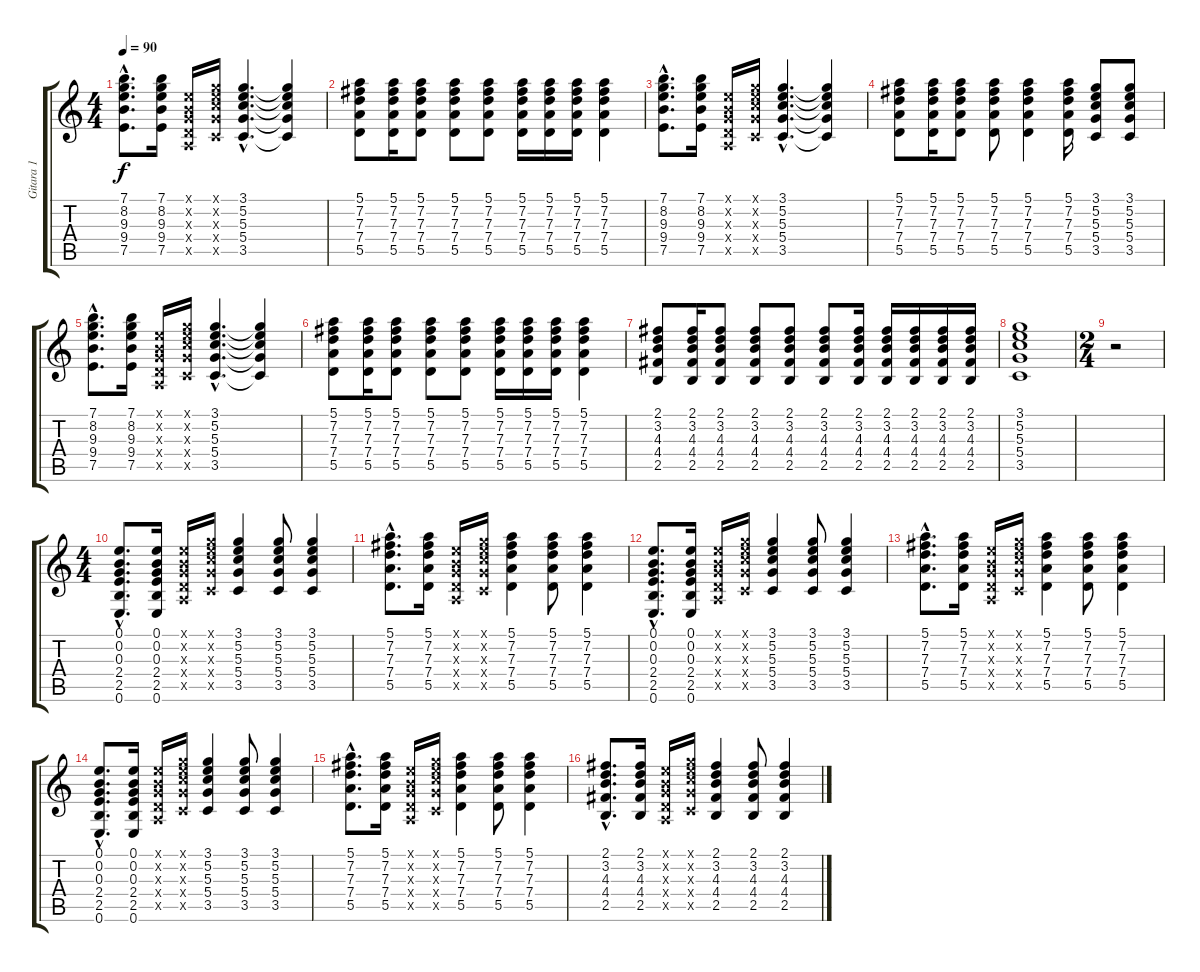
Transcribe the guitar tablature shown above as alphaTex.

\track ("Gitara 1" "Gitara 1") {instrument acousticguitarnylon}
\staff {score tabs}
\tuning (E4 B3 G3 D3 A2 E2) {hide}
\ts (4 4)
\tempo 90
\clef g2
\ks c
(7.1{hac} 8.2{hac} 9.3{hac} 9.4{hac} 7.5{hac}).8{d dy f instrument acousticguitarnylon} (7.1 8.2 9.3 9.4 7.5).16 (0.1{x} 0.2{x} 0.3{x} 0.4{x} 0.5{x}).16 (3.1{x} 5.2{x} 5.3{x} 5.4{x} 3.5{x}).16 (3.1{hac} 5.2{hac} 5.3{hac} 5.4{hac} 3.5{hac}).4{d} (3.1{t} 5.2{t} 5.3{t} 5.4{t} 3.5{t}).4 |
(5.1 7.2 7.3 7.4 5.5).8 (5.1 7.2 7.3 7.4 5.5).16 (5.1 7.2 7.3 7.4 5.5).8 (5.1 7.2 7.3 7.4 5.5).8 (5.1 7.2 7.3 7.4 5.5).8 (5.1 7.2 7.3 7.4 5.5).16 (5.1 7.2 7.3 7.4 5.5).16 (5.1 7.2 7.3 7.4 5.5).16 (5.1 7.2 7.3 7.4 5.5).4 |
(7.1{hac} 8.2{hac} 9.3{hac} 9.4{hac} 7.5{hac}).8{d} (7.1 8.2 9.3 9.4 7.5).16 (0.1{x} 0.2{x} 0.3{x} 0.4{x} 0.5{x}).16 (3.1{x} 5.2{x} 5.3{x} 5.4{x} 3.5{x}).16 (3.1{hac} 5.2{hac} 5.3{hac} 5.4{hac} 3.5{hac}).4{d} (3.1{t} 5.2{t} 5.3{t} 5.4{t} 3.5{t}).4 |
(5.1 7.2 7.3 7.4 5.5).8 (5.1 7.2 7.3 7.4 5.5).16 (5.1 7.2 7.3 7.4 5.5).8 (5.1 7.2 7.3 7.4 5.5).8 (5.1 7.2 7.3 7.4 5.5).4 (5.1 7.2 7.3 7.4 5.5).16 (3.1 5.2 5.3 5.4 3.5).8 (3.1 5.2 5.3 5.4 3.5).8 |
(7.1{hac} 8.2{hac} 9.3{hac} 9.4{hac} 7.5{hac}).8{d} (7.1 8.2 9.3 9.4 7.5).16 (0.1{x} 0.2{x} 0.3{x} 0.4{x} 0.5{x}).16 (3.1{x} 5.2{x} 5.3{x} 5.4{x} 3.5{x}).16 (3.1{hac} 5.2{hac} 5.3{hac} 5.4{hac} 3.5{hac}).4{d} (3.1{t} 5.2{t} 5.3{t} 5.4{t} 3.5{t}).4 |
(5.1 7.2 7.3 7.4 5.5).8 (5.1 7.2 7.3 7.4 5.5).16 (5.1 7.2 7.3 7.4 5.5).8 (5.1 7.2 7.3 7.4 5.5).8 (5.1 7.2 7.3 7.4 5.5).8 (5.1 7.2 7.3 7.4 5.5).16 (5.1 7.2 7.3 7.4 5.5).16 (5.1 7.2 7.3 7.4 5.5).16 (5.1 7.2 7.3 7.4 5.5).4 |
(2.1 3.2 4.3 4.4 2.5).8 (2.1 3.2 4.3 4.4 2.5).16 (2.1 3.2 4.3 4.4 2.5).8 (2.1 3.2 4.3 4.4 2.5).8 (2.1 3.2 4.3 4.4 2.5).8 (2.1 3.2 4.3 4.4 2.5).8 (2.1 3.2 4.3 4.4 2.5).16 (2.1 3.2 4.3 4.4 2.5).16 (2.1 3.2 4.3 4.4 2.5).16 (2.1 3.2 4.3 4.4 2.5).16 (2.1 3.2 4.3 4.4 2.5).16 |
(3.1 5.2 5.3 5.4 3.5).1 |
\ts (2 4)
r.2 |
\ts (4 4)
(0.1{hac} 0.2{hac} 0.3{hac} 2.4{hac} 2.5{hac} 0.6{hac}).8{d} (0.1 0.2 0.3 2.4 2.5 0.6).16 (0.1{x} 0.2{x} 0.3{x} 0.4{x} 0.5{x}).16 (3.1{x} 5.2{x} 5.3{x} 5.4{x} 3.5{x}).16 (3.1 5.2 5.3 5.4 3.5).4 (3.1 5.2 5.3 5.4 3.5).8 (3.1 5.2 5.3 5.4 3.5).4 |
(5.1{hac} 7.2{hac} 7.3{hac} 7.4{hac} 5.5{hac}).8{d} (5.1 7.2 7.3 7.4 5.5).16 (0.1{x} 0.2{x} 0.3{x} 0.4{x} 0.5{x}).16 (3.1{x} 5.2{x} 5.3{x} 5.4{x} 3.5{x}).16 (5.1 7.2 7.3 7.4 5.5).4 (5.1 7.2 7.3 7.4 5.5).8 (5.1 7.2 7.3 7.4 5.5).4 |
(0.1{hac} 0.2{hac} 0.3{hac} 2.4{hac} 2.5{hac} 0.6{hac}).8{d} (0.1 0.2 0.3 2.4 2.5 0.6).16 (0.1{x} 0.2{x} 0.3{x} 0.4{x} 0.5{x}).16 (3.1{x} 5.2{x} 5.3{x} 5.4{x} 3.5{x}).16 (3.1 5.2 5.3 5.4 3.5).4 (3.1 5.2 5.3 5.4 3.5).8 (3.1 5.2 5.3 5.4 3.5).4 |
(5.1{hac} 7.2{hac} 7.3{hac} 7.4{hac} 5.5{hac}).8{d} (5.1 7.2 7.3 7.4 5.5).16 (0.1{x} 0.2{x} 0.3{x} 0.4{x} 0.5{x}).16 (3.1{x} 5.2{x} 5.3{x} 5.4{x} 3.5{x}).16 (5.1 7.2 7.3 7.4 5.5).4 (5.1 7.2 7.3 7.4 5.5).8 (5.1 7.2 7.3 7.4 5.5).4 |
(0.1{hac} 0.2{hac} 0.3{hac} 2.4{hac} 2.5{hac} 0.6{hac}).8{d} (0.1 0.2 0.3 2.4 2.5 0.6).16 (0.1{x} 0.2{x} 0.3{x} 0.4{x} 0.5{x}).16 (3.1{x} 5.2{x} 5.3{x} 5.4{x} 3.5{x}).16 (3.1 5.2 5.3 5.4 3.5).4 (3.1 5.2 5.3 5.4 3.5).8 (3.1 5.2 5.3 5.4 3.5).4 |
(5.1{hac} 7.2{hac} 7.3{hac} 7.4{hac} 5.5{hac}).8{d} (5.1 7.2 7.3 7.4 5.5).16 (0.1{x} 0.2{x} 0.3{x} 0.4{x} 0.5{x}).16 (3.1{x} 5.2{x} 5.3{x} 5.4{x} 3.5{x}).16 (5.1 7.2 7.3 7.4 5.5).4 (5.1 7.2 7.3 7.4 5.5).8 (5.1 7.2 7.3 7.4 5.5).4 |
(2.1{hac} 3.2{hac} 4.3{hac} 4.4{hac} 2.5{hac}).8{d} (2.1 3.2 4.3 4.4 2.5).16 (0.1{x} 0.2{x} 0.3{x} 0.4{x} 0.5{x}).16 (3.1{x} 5.2{x} 5.3{x} 5.4{x} 3.5{x}).16 (2.1 3.2 4.3 4.4 2.5).4 (2.1 3.2 4.3 4.4 2.5).8 (2.1 3.2 4.3 4.4 2.5).4
